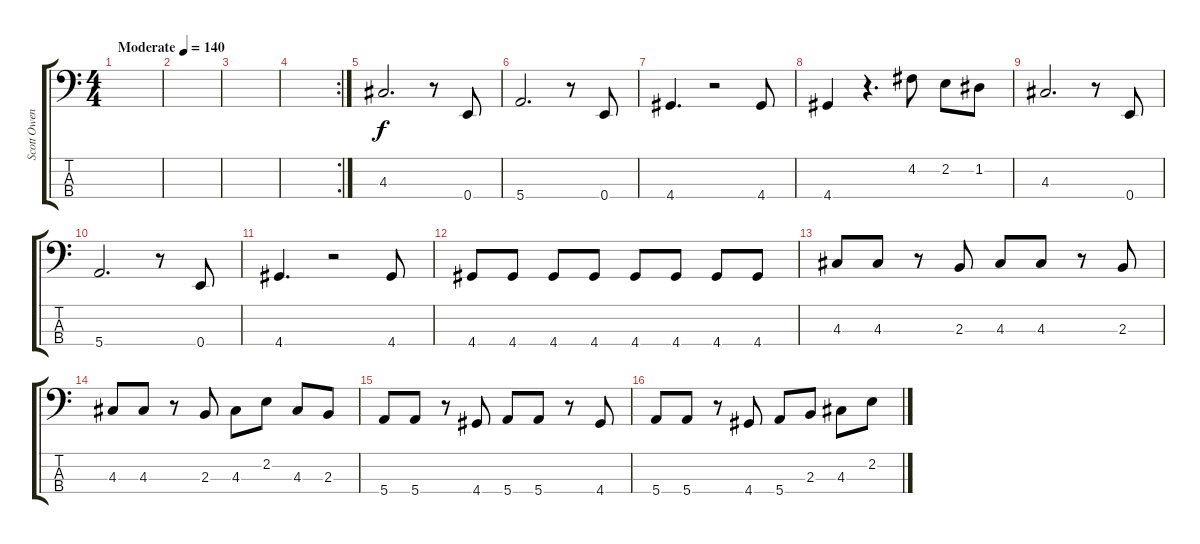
\track ("Scott Owen" "Scott Owen") {instrument electricbassfinger}
\staff {score tabs}
\tuning (G2 D2 A1 E1) {hide}
\ts (4 4)
\tempo (140 "Moderate")
\clef f4
\ks c
|
|
|
\rc 2
|
4.3.2{d} r.8 0.4.8 |
5.4.2{d} r.8 0.4.8 |
4.4.4{d} r.2 4.4.8 |
4.4.4 r.4{d} 4.2.8 2.2.8 1.2.8 |
4.3.2{d} r.8 0.4.8 |
5.4.2{d} r.8 0.4.8 |
4.4.4{d} r.2 4.4.8 |
4.4.8 4.4.8 4.4.8 4.4.8 4.4.8 4.4.8 4.4.8 4.4.8 |
4.3.8 4.3.8 r.8 2.3.8 4.3.8 4.3.8 r.8 2.3.8 |
4.3.8 4.3.8 r.8 2.3.8 4.3.8 2.2.8 4.3.8 2.3.8 |
5.4.8 5.4.8 r.8 4.4.8 5.4.8 5.4.8 r.8 4.4.8 |
5.4.8 5.4.8 r.8 4.4.8 5.4.8 2.3.8 4.3.8 2.2.8
